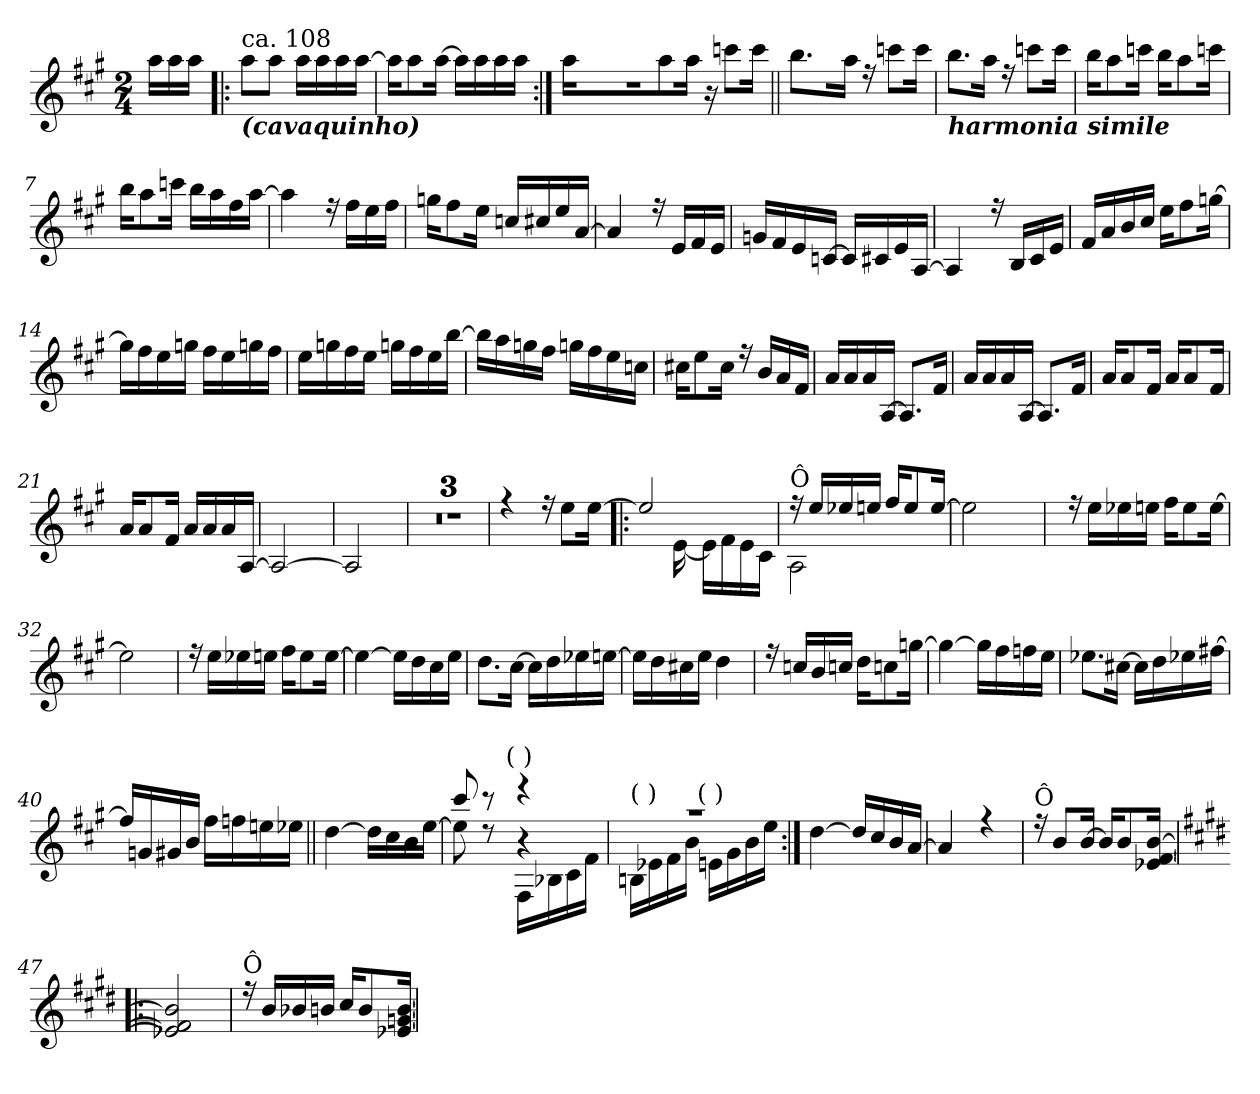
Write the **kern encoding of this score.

**kern
*part1
*staff1
*clefG2
*k[f#c#g#]
*A:
*M2/4
=
16aa\LL
16aa\
16aa\JJ
=1!|:
!LO:TX:b:Bi:t=(cavaquinho)
!LO:TX:a:t=ca. 108
8aa\L
8aa\J
16aa\LL
16aa\
16aa\
[16aa\JJ
=2
16aa\KL]
8aa\
[16aa\Jk
16aa\LL]
16aa\
16aa\
16aa\JJ
=3:|!
16aa\KL
4..ryy
16ryy
8aa\
16aa\Jk
16r
8cccn\L
16ccc\Jk
=4||
*^
8.bb\L	2ryy
16ryy	.
16aa\Jk	.
16rff	.
8cccn\L	.
16ccc\Jk	16ryy
=5	=5
!LO:TX:b:Bi:t=harmonia simile	!
8.bb\L	2ryy
16aa\Jk	.
16rff	.
8cccn\L	.
16ccc\Jk	.
!!LO:LB:g=z	!!
=6	=6
16bb\KL	2ryy
8aa\	.
16cccn\Jk	.
16bb\KL	.
8aa\	.
16cccn\Jk	.
=7	=7
16bb\KL	2ryy
8aa\	.
16cccn\Jk	.
16bb\LL	.
16aa\	.
16ff#\	.
[<16aa\JJ	.
=8	=8
4aa\]	2ryy
16rff	.
16ff#\LL	.
16ee\	.
16ff#\JJ	.
=9	=9
16ggn\KL	2ryy
8ff#\	.
16ee\Jk	.
16ccn/LL	.
16cc#X/	.
16ee/	.
[>16a/JJ	.
=10	=10
4a/]	2ryy
16rff	.
16e/LL	.
16f#/	.
16e/JJ	.
!!LO:LB:g=z	!!
=11	=11
16gn/LL	2ryy
16f#/	.
16e/	.
[>16cn/JJ	.
16c/LL]	.
16c#X/	.
16e/	.
[>16A/JJ	.
=12	=12
4A/]	2ryy
16rff	.
16B/LL	.
16c#/	.
16e/JJ	.
=13	=13
16f#/LL	2ryy
16a/	.
16b/	.
16cc#/JJ	.
16ee\KL	.
8ff#\	.
[<16ggn\Jk	.
=14	=14
16gg\LL]	2ryy
16ff#\	.
16ee\	.
16ggn\JJ	.
16ff#\LL	.
16ee\	.
16ggn\	.
16ff#\JJ	.
=15	=15
16ee\LL	2ryy
16ggn\	.
16ff#\	.
16ee\JJ	.
16ggn\LL	.
16ff#\	.
16ee\	.
[<16bb\JJ	.
!!LO:LB:g=z	!!
=16	=16
16bb\LL]	2ryy
16aa\	.
16ggn\	.
16ff#\JJ	.
16ggn\LL	.
16ff#\	.
16ee\	.
16ccn\JJ	.
=17	=17
16cc#X\KL	2ryy
8ee\	.
16cc#\Jk	.
16rff	.
16b/LL	.
16a/	.
16f#/JJ	.
=18	=18
16a/LL	2ryy
16a/	.
16a/	.
[>16A/JJ	.
8.A/L]	.
16f#/Jk	.
=19	=19
16a/LL	2ryy
16a/	.
16a/	.
[>16A/JJ	.
8.A/L]	.
16f#/Jk	.
=20	=20
16a/KL	2ryy
8a/	.
16f#/Jk	.
16a/KL	.
8a/	.
16f#/Jk	.
!!LO:LB:g=z	!!
=21	=21
16a/KL	2ryy
8a/	.
16f#/Jk	.
16a/LL	.
16a/	.
16a/	.
[>16A/JJ	.
=22	=22
2A/_	2ryy
=23	=23
2A/]	2ryy
*v	*v
=24
2r
=25
2r
=26
2r
=27
*^
4rff	2ryy
16rff	.
8ee\L	.
[<16ee\Jk	.
!!LO:LB:g=z	!!
=28!|:	=28!|:
*	*^
2ee/]	8.ryy	2ryy
.	[<16e!\	.
.	16e!\LL]	.
.	16f#!\	.
.	16e!\	.
.	16c#!\JJ	.
=29	=29	=29
!LO:TX:a:t=Ô	!	!
16rff	2A!\	2ryy
16ee/LL	.	.
16ee-X/	.	.
16een/JJ	.	.
16ff#/KL	.	.
8ee/	.	.
[>16ee/Jk	.	.
*	*v	*v
=30	=30
2ee\]	4G#/yy
.	4A/yy
=31	=31
16rff	2B-X/yy
16ee\LL	.
16ee-X\	.
16een\JJ	.
16ff#\KL	.
8ee\	.
[<16ee\Jk	.
=32	=32
2ee\]	2ryy
!!LO:LB:g=z	!!
=33	=33
16rff	2ryy
16ee\LL	.
16ee-X\	.
16een\JJ	.
16ff#\KL	.
8ee\	.
[<16ee\Jk	.
=34	=34
4ee\_	2ryy
16ee\LL]	.
16dd\	.
16cc#\	.
16ee\JJ	.
=35	=35
8.dd\L	2ryy
[<16cc#\Jk	.
16cc#\LL]	.
16dd\	.
16ee-X\	.
[<16een\JJ	.
=36	=36
16ee\LL]	2ryy
16dd\	.
16cc#X\	.
16ee\JJ	.
4dd\	.
=37	=37
16rff	2ryy
16ccn/LL	.
16b/	.
16ccn/JJ	.
16dd\KL	.
8ccn\	.
[<16ggn\Jk	.
=38	=38
4ggn\_	2ryy
16gg\LL]	.
16ff#\	.
16ffn\	.
16ee\JJ	.
!!LO:LB:g=z	!!
=39	=39
8.ee-X\L	2ryy
[<16cc#X\Jk	.
16cc#\LL]	.
16dd\	.
16ee-X\	.
[<16ff#X\JJ	.
=40	=40
16ff#/LL]	2ryy
16gn/	.
16g#X/	.
16b/JJ	.
16ff#\LL	.
16ffn\	.
16een\	.
16ee-X\JJ	.
=41||	=41||
[<4dd\	2ryy
16dd\LL]	.
16cc#\	.
16b\	.
[<16ee\JJ	.
=42	=42
*^	*^
*	*	*^	*
8ee\]	4ryy	4ryy	8ccc#!/	8..ryy
8r	.	.	8rccc	.
!	!	!	!	!LO:TX:a:t=(       )
.	.	.	.	4ryy
4r	16F#!\LL	4ryy	4rddd	.
.	16B-X!\	.	.	.
.	16c#!\	.	.	.
.	16f#!\JJ	.	.	.
.	.	.	.	32ryy
=43	=43	=43	=43	=43
!LO:TX:a:t=(       )	!	!	!	!
*	*	*	*v	*v
16Bn!\LL	4ryy	2rbb	8..ryy
16e-X!\	.	.	.
16f#!\	.	.	.
16b!\JJ	.	.	.
!	!	!	!LO:TX:a:t=(       )
.	.	.	4ryy
16en!\LL	4ryy	.	.
16g#!\	.	.	.
16b!\	.	.	.
16ee!\JJ	.	.	.
.	.	.	32ryy
*	*v	*v	*v
!!LO:LB:g=z
=44:|!	=44:|!
[<4dd\	2ryy
16dd/LL]	.
16cc#/	.
16b/	.
[>16a/JJ	.
=45	=45
4a/]	2ryy
4rff	.
=46	=46
!LO:TX:a:t=Ô	!
16rff	2ryy
8b/L	.
[>16b/Jk	.
16b/KL]	.
8b/	.
[>16e-X/ [>16f#/ [>16b/Jk	.
=47!|:	=47!|:
*k[f#c#g#d#]	*
*E:	*
2e-X/] 2f#/] 2b/]	2ryy
=48	=48
!LO:TX:a:t=Ô	!
16rff	2ryy
16b/LL	.
16b-X/	.
16bn/JJ	.
16cc#/KL	.
8b/	.
[>16e-X/ [>16gn/ [>16b/Jk	.
*v	*v
=
*-
